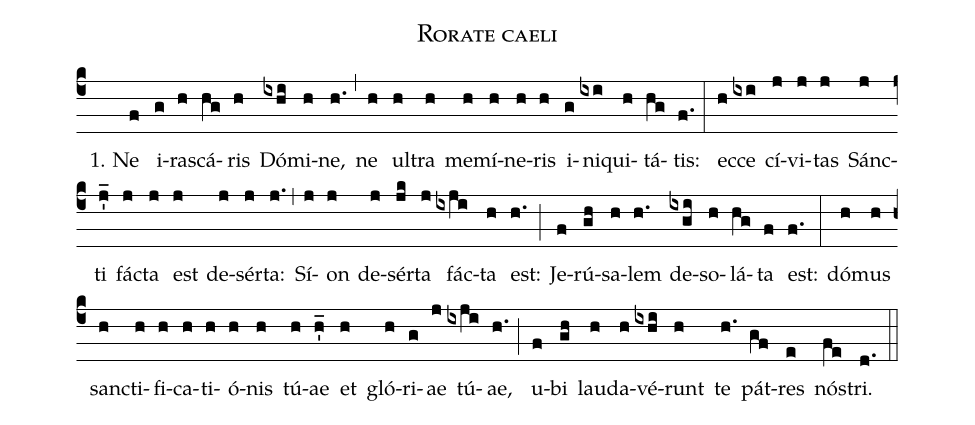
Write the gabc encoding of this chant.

name:Rorate caeli;
office-part:Varia;
mode:1;
%%
(c4) ()1. Ne(f) i(g)ra(h)scá(hg)ris(h) Dó(ixhi)mi(h)ne,(h.) (,) ne(h) ul(h)tra(h) me(h)mí(h)ne(h)ris(h) i(g)ni(ixi)qui(h)tá(hg)tis:(f.) (:) ec(h)ce(ixi) cí(j)vi(j)tas(j) Sánc(j)ti(j_') fác(j)ta(j) est(j) de(j)sér(j)ta:(j.) (,) Sí(j)on(j) de(j)sér(jk)ta(j) fác(ixji)ta(h) est:(h.) (;) Je(f)rú(gh)sa(h)lem(h.) de(ixgi)so(h)lá(hg)ta(f) est:(f.) (:) dó(h)mus(h) sanc(h)ti(h)fi(h)ca(h)ti(h)ó(h)nis(h) tú(h)ae(h_') et(h) gló(h)ri(g)ae(j) tú(ixji)ae,(h.) (;) u(f)bi(gh) lau(h)da(h)vé(ixhi)runt(h) te(h.) pát(gf)res(e) nós(fe)tri.(d.) (::)
